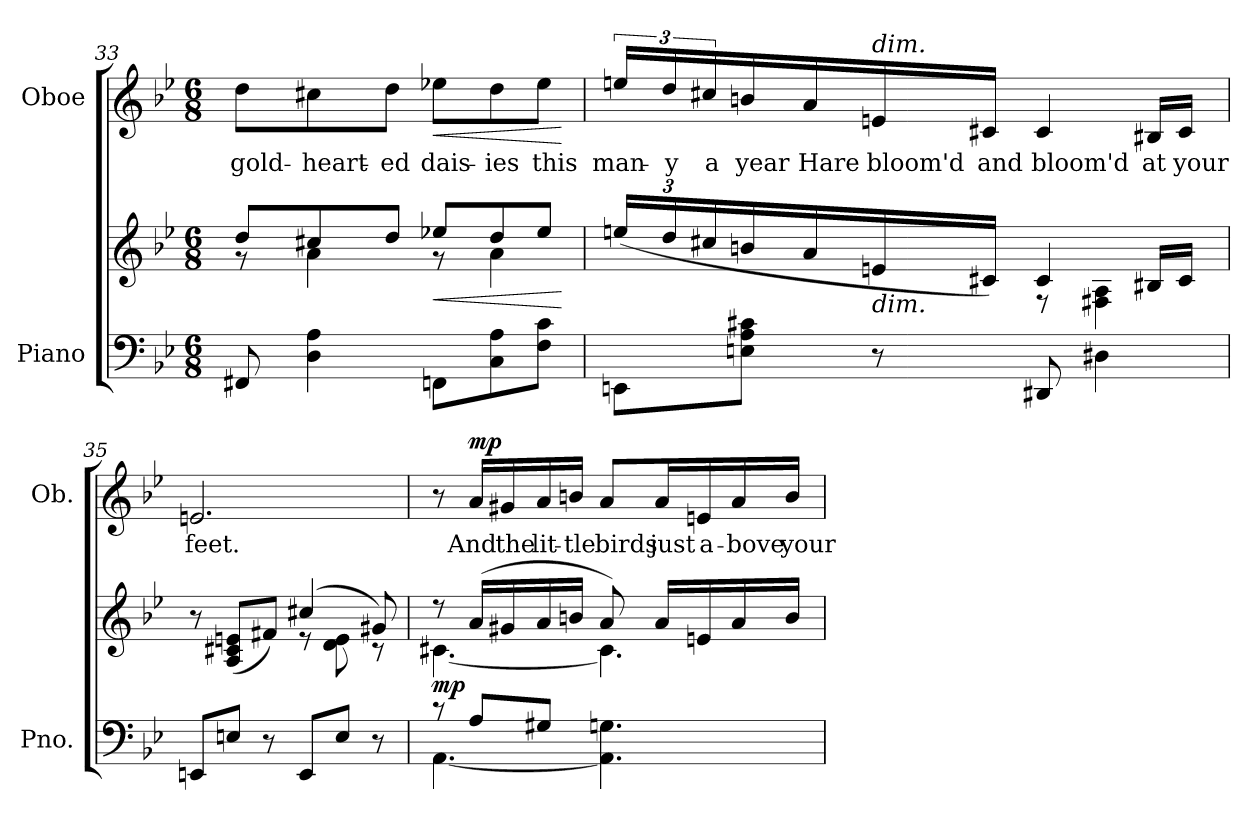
**kern	**kern	**dynam	**kern	**text	**dynam
*part2	*part2	*part2	*part1	*part1	*part1
*staff3	*staff2	*staff2/3	*staff1	*staff1	*staff1
*I"Piano	*	*	*I"Oboe	*	*
*I'Pno.	*	*	*I'Ob.	*	*
*clefF4	*clefG2	*	*clefG2	*	*
*k[b-e-]	*k[b-e-]	*	*k[b-e-]	*	*
*M6/8	*M6/8	*	*M6/8	*	*
=33	=33	=33	=33	=33	=33
*	*^	*	*	*	*
!	!	!	!	!	!LO:LY:b	!
8FF#X/	8dd/L	8r	.	8dd\L	gold-	.
!	!	!	!	!	!LO:LY:b	!
4D\ 4A\	8cc#X/	4a\	.	8cc#X\	-heart-	.
!	!	!	!	!	!LO:LY:b	!
.	8dd/J	.	.	8dd\J	-ed	.
!	!	!	!LO:HP:b	!	!LO:LY:b	!LO:HP:b
8FFn\L	8ee-X/L	8r	<	8ee-X\L	dais-	<
!	!	!	!	!	!LO:LY:b	!
8C\ 8A\	8dd/	4a\	.	8dd\	-ies	.
!	!	!	!	!	!LO:LY:b	!
8F\ 8c\J	8ee-/J	.	.	8ee-\J	this	.
*	*v	*v	*	*	*	*
.	.	[	.	.	[
!!LO:LB:g=z
=34	=34	=34	=34	=34	=34
*	*Xbrackettup	*	*	*	*
*	*^	*	*	*	*
!	!	!	!	!	!LO:LY:b	!
8EEn\L	(24een/LL	4.ryy	.	24een/LL	man-	.
!	!	!	!	!	!LO:LY:b	!
.	24dd/	.	.	24dd/	-y	.
!	!	!	!	!	!LO:LY:b	!
.	24cc#X/	.	.	24cc#X/	a	.
!	!	!	!	!	!LO:LY:b	!
8En\ 8A\ 8c#X\J	16bn/	.	.	16bn/	year	.
!	!	!	!	!	!LO:LY:b	!
.	16a/	.	.	16a/	Hare	.
!	!	!	!	!LO:TX:a:i:t=dim.	!	!
!	!LO:TX:b:i:t=dim.	!	!	!	!	!
!	!	!	!	!	!LO:LY:b	!
8r	16en/	.	.	16en/	bloom'd	.
!	!	!	!	!	!LO:LY:b	!
.	16c#X/JJ)	.	.	16c#X/JJ	and	.
!	!	!	!	!	!LO:LY:b	!
8DD#X/	4c#/	8r	.	4c#/	bloom'd	.
4D#X\	.	4F#X\ 4A\	.	.	.	.
!	!	!	!	!	!LO:LY:b	!
.	16B#X/LL	.	.	16B#X/LL	at	.
!	!	!	!	!	!LO:LY:b	!
.	16c#/JJ	.	.	16c#/JJ	your	.
=35	=35	=35	=35	=35	=35	=35
!	!	!	!	!	!LO:LY:b	!
8EEn/L	8r	4.ryy	.	2.en/	feet.	.
8En/J	(8A/ 8c#X/ 8en/L	.	.	.	.	.
8r	8f#X/J)	.	.	.	.	.
8EE/L	(4cc#X/	8re	.	.	.	.
8E/J	.	8d\ 8e\	.	.	.	.
8r	8g#X/)	8r	.	.	.	.
!!LO:PB:g=z
=36	=36	=36	=36	=36	=36	=36
*^	*	*	*	*	*	*
!	!	!	!	!LO:DY:b	!	!	!
8r	[4.AA\	8r	[4.c#X\	mp	8r	.	.
!	!	!	!	!	!	!LO:LY:b	!LO:DY:a
8A/L	.	(16a/LL	.	.	16a/LL	And	mp
!	!	!	!	!	!	!LO:LY:b	!
.	.	16g#X/	.	.	16g#X/	the	.
!	!	!	!	!	!	!LO:LY:b	!
8G#X/J	.	16a/	.	.	16a/	lit-	.
!	!	!	!	!	!	!LO:LY:b	!
.	.	16bn/JJ	.	.	16bn/JJ	-tle	.
!	!	!	!	!	!	!LO:LY:b	!
4.AA\] 4.Gn\	4.ryy	8a/)	4.c#\]	.	8a/L	birds	.
!	!	!	!	!	!	!LO:LY:b	!
.	.	16a/LL	.	.	16a/L	just	.
!	!	!	!	!	!	!LO:LY:b	!
.	.	16en/	.	.	16en/	a-	.
!	!	!	!	!	!	!LO:LY:b	!
.	.	16a/	.	.	16a/	-bove	.
!	!	!	!	!	!	!LO:LY:b	!
.	.	16b/JJ	.	.	16b/JJ	your	.
*v	*v	*	*	*	*	*	*
*	*v	*v	*	*	*	*
=	=	=	=	=	=
*-	*-	*-	*-	*-	*-
